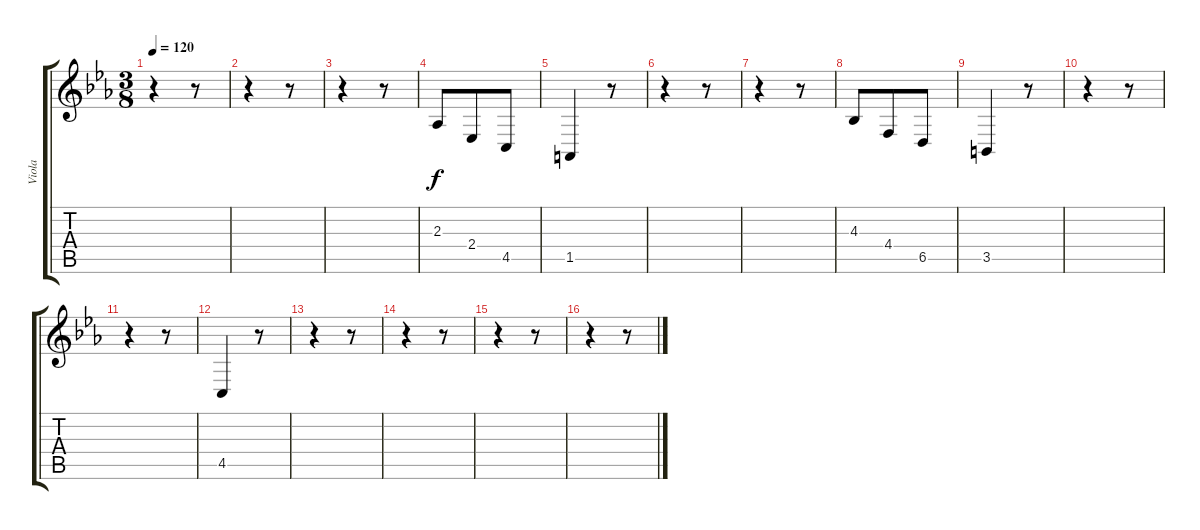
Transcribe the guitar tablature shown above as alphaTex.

\track ("Viola" "Viola") {instrument viola}
\staff {score tabs}
\tuning (Eb4 Bb3 Gb3 Db3 Ab2 Eb2) {hide}
\ts (3 8)
\tempo 120
\clef g2
\ks eb
r.4{dy f} r.8 |
r.4 r.8 |
r.4 r.8 |
2.3.8 2.4.8 4.5.8 |
1.5.4 r.8 |
r.4 r.8 |
r.4 r.8 |
4.3.8 4.4.8 6.5.8 |
3.5.4 r.8 |
r.4 r.8 |
r.4 r.8 |
4.5.4 r.8 |
r.4 r.8 |
r.4 r.8 |
r.4 r.8 |
r.4 r.8
